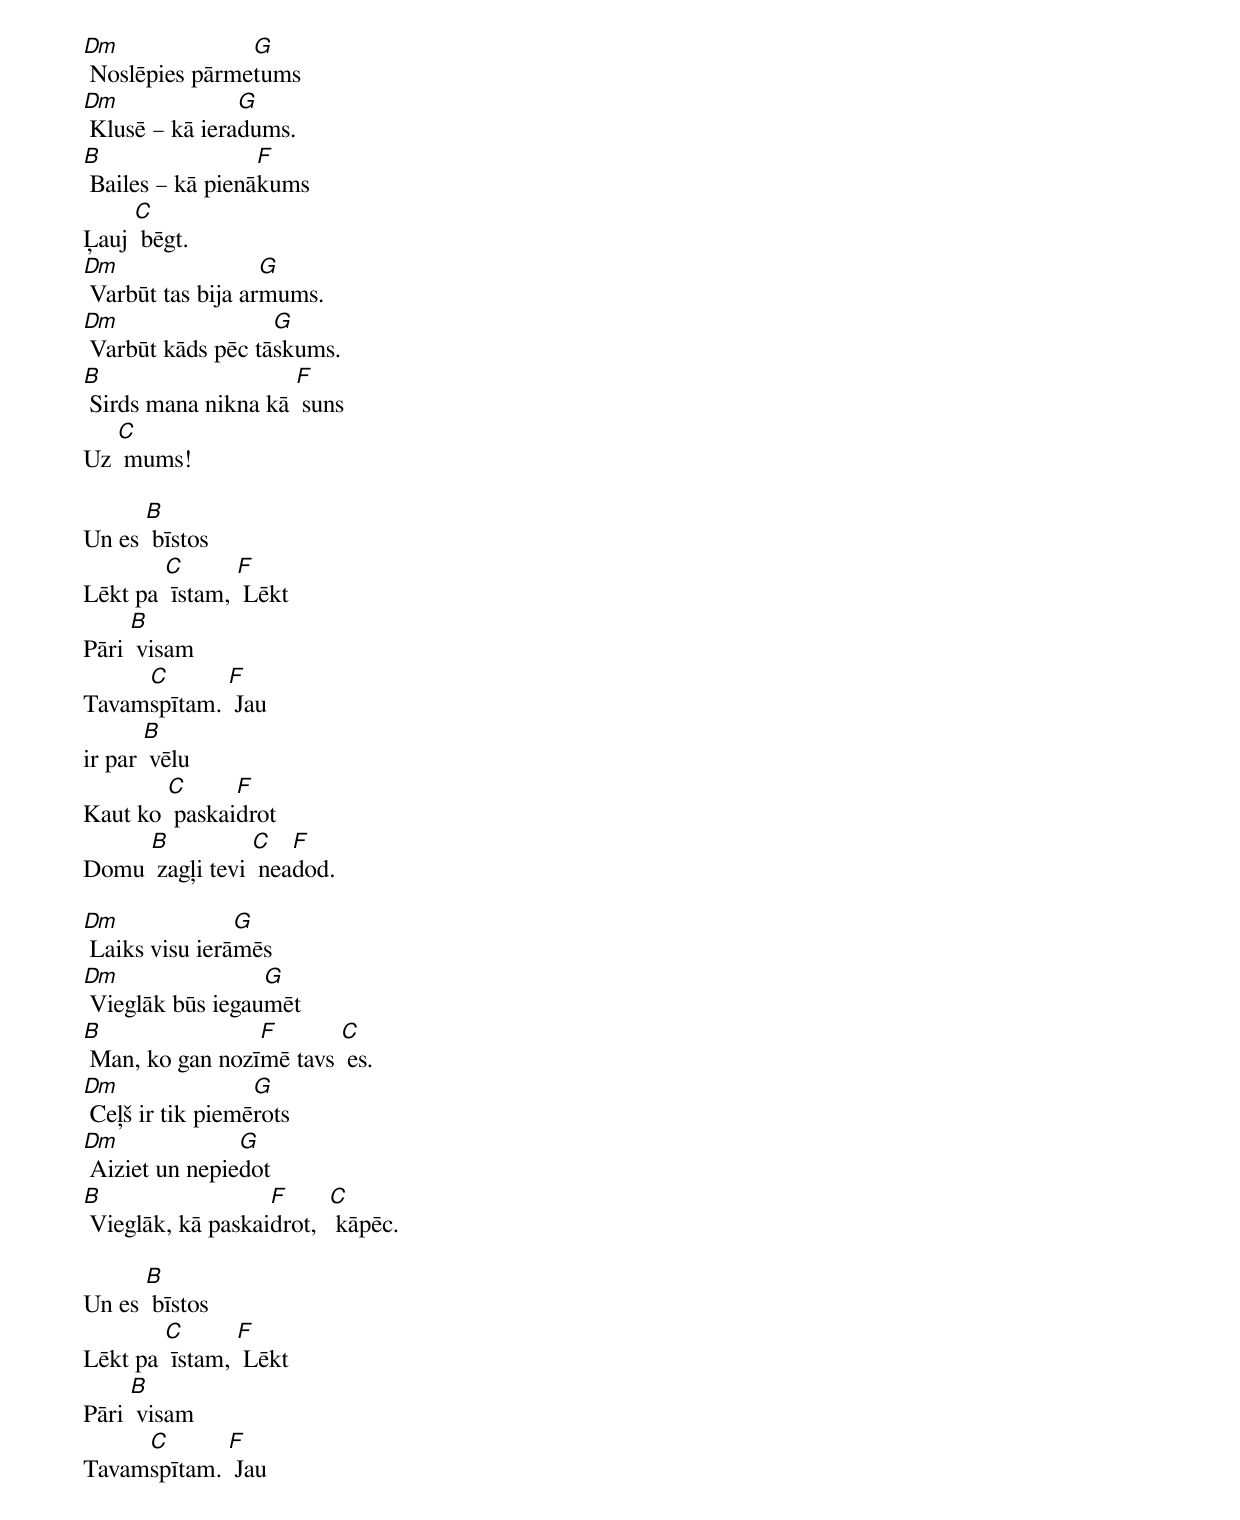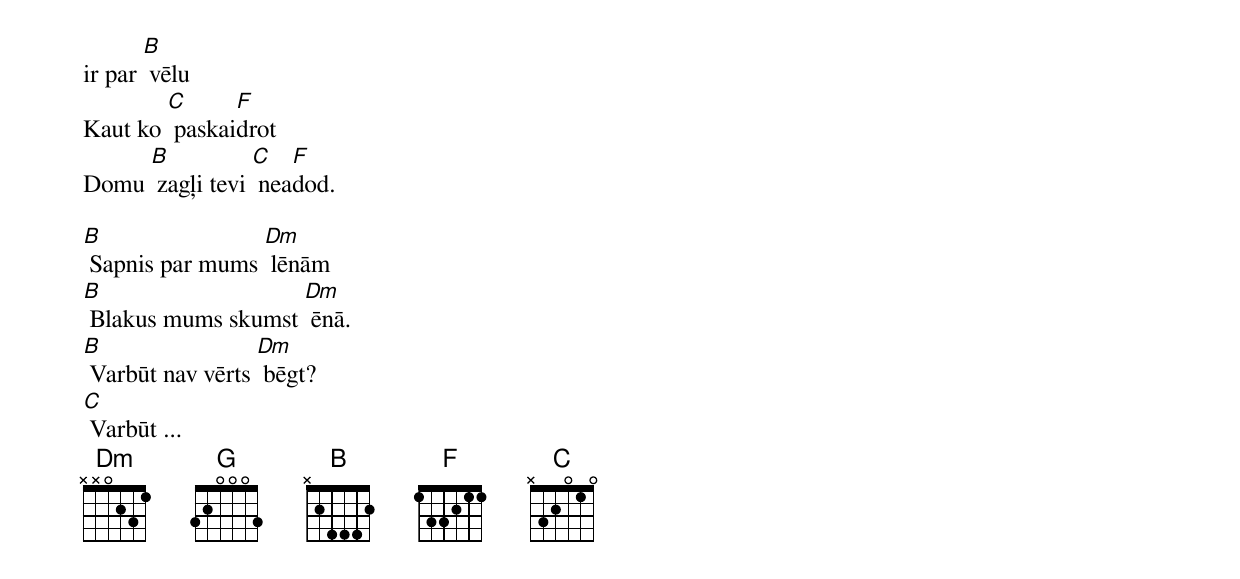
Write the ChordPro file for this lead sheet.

[Dm] Noslēpies pārme[G]tums
[Dm] Klusē – kā iera[G]dums.
[B] Bailes – kā pienā[F]kums
Ļauj [C] bēgt.
[Dm] Varbūt tas bija ar[G]mums.
[Dm] Varbūt kāds pēc tā[G]skums.
[B] Sirds mana nikna kā [F] suns
Uz [C] mums!

Un es [B] bīstos
Lēkt pa [C] īstam, [F] Lēkt
Pāri [B] visam
Tavam[C]spītam. [F] Jau
ir par [B] vēlu
Kaut ko [C] paskai[F]drot
Domu [B] zagļi tevi [C] nea[F]dod.

[Dm] Laiks visu ierā[G]mēs
[Dm] Vieglāk būs iegau[G]mēt
[B] Man, ko gan nozī[F]mē tavs [C] es.
[Dm] Ceļš ir tik piemē[G]rots
[Dm] Aiziet un nepie[G]dot
[B] Vieglāk, kā paskai[F]drot,  [C] kāpēc.

Un es [B] bīstos
Lēkt pa [C] īstam, [F] Lēkt
Pāri [B] visam
Tavam[C]spītam. [F] Jau
ir par [B] vēlu
Kaut ko [C] paskai[F]drot
Domu [B] zagļi tevi [C] nea[F]dod.

[B] Sapnis par mums [Dm] lēnām
[B] Blakus mums skumst [Dm] ēnā.
[B] Varbūt nav vērts [Dm] bēgt?
[C] Varbūt ...
